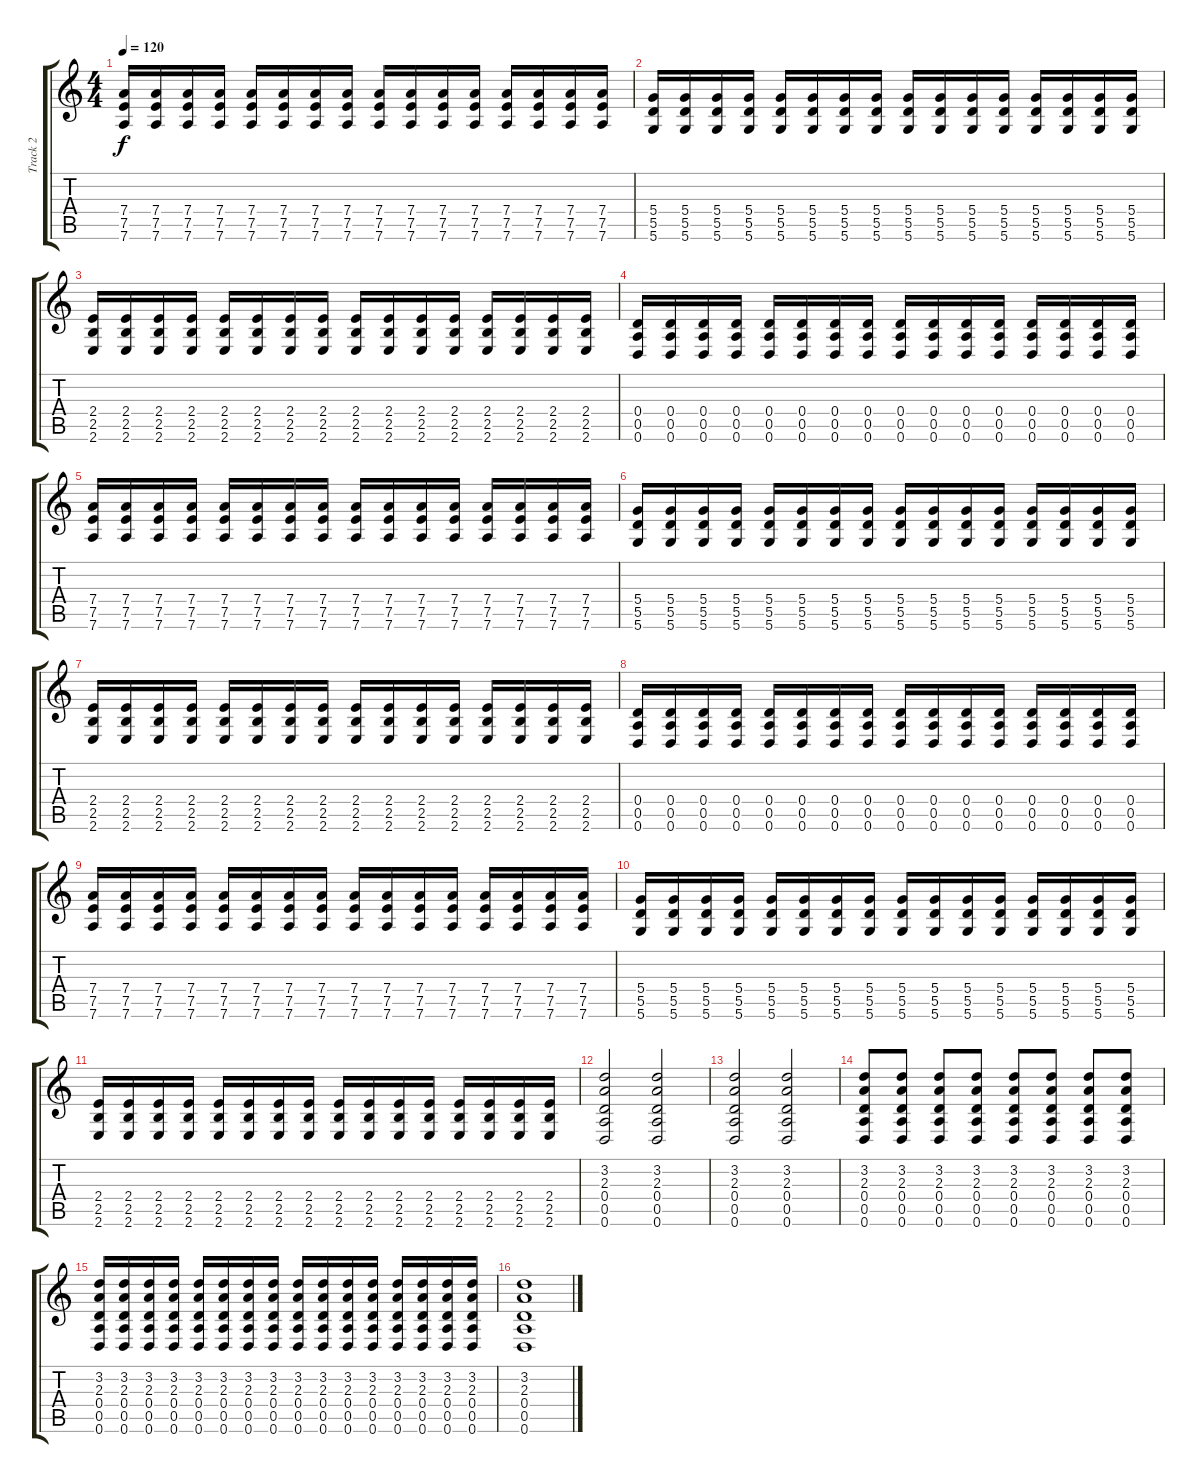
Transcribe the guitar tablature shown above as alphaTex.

\track ("Track 2" "Track 2") {instrument distortionguitar}
\staff {score tabs}
\tuning (E4 B3 G3 D3 A2 D2) {hide}
\ts (4 4)
\tempo 120
\clef g2
\ks c
(7.4 7.5 7.6).16{dy f} (7.4 7.5 7.6).16 (7.4 7.5 7.6).16 (7.4 7.5 7.6).16 (7.4 7.5 7.6).16 (7.4 7.5 7.6).16 (7.4 7.5 7.6).16 (7.4 7.5 7.6).16 (7.4 7.5 7.6).16 (7.4 7.5 7.6).16 (7.4 7.5 7.6).16 (7.4 7.5 7.6).16 (7.4 7.5 7.6).16 (7.4 7.5 7.6).16 (7.4 7.5 7.6).16 (7.4 7.5 7.6).16 |
(5.4 5.5 5.6).16 (5.4 5.5 5.6).16 (5.4 5.5 5.6).16 (5.4 5.5 5.6).16 (5.4 5.5 5.6).16 (5.4 5.5 5.6).16 (5.4 5.5 5.6).16 (5.4 5.5 5.6).16 (5.4 5.5 5.6).16 (5.4 5.5 5.6).16 (5.4 5.5 5.6).16 (5.4 5.5 5.6).16 (5.4 5.5 5.6).16 (5.4 5.5 5.6).16 (5.4 5.5 5.6).16 (5.4 5.5 5.6).16 |
(2.4 2.5 2.6).16 (2.4 2.5 2.6).16 (2.4 2.5 2.6).16 (2.4 2.5 2.6).16 (2.4 2.5 2.6).16 (2.4 2.5 2.6).16 (2.4 2.5 2.6).16 (2.4 2.5 2.6).16 (2.4 2.5 2.6).16 (2.4 2.5 2.6).16 (2.4 2.5 2.6).16 (2.4 2.5 2.6).16 (2.4 2.5 2.6).16 (2.4 2.5 2.6).16 (2.4 2.5 2.6).16 (2.4 2.5 2.6).16 |
(0.4 0.5 0.6).16 (0.4 0.5 0.6).16 (0.4 0.5 0.6).16 (0.4 0.5 0.6).16 (0.4 0.5 0.6).16 (0.4 0.5 0.6).16 (0.4 0.5 0.6).16 (0.4 0.5 0.6).16 (0.4 0.5 0.6).16 (0.4 0.5 0.6).16 (0.4 0.5 0.6).16 (0.4 0.5 0.6).16 (0.4 0.5 0.6).16 (0.4 0.5 0.6).16 (0.4 0.5 0.6).16 (0.4 0.5 0.6).16 |
(7.4 7.5 7.6).16 (7.4 7.5 7.6).16 (7.4 7.5 7.6).16 (7.4 7.5 7.6).16 (7.4 7.5 7.6).16 (7.4 7.5 7.6).16 (7.4 7.5 7.6).16 (7.4 7.5 7.6).16 (7.4 7.5 7.6).16 (7.4 7.5 7.6).16 (7.4 7.5 7.6).16 (7.4 7.5 7.6).16 (7.4 7.5 7.6).16 (7.4 7.5 7.6).16 (7.4 7.5 7.6).16 (7.4 7.5 7.6).16 |
(5.4 5.5 5.6).16 (5.4 5.5 5.6).16 (5.4 5.5 5.6).16 (5.4 5.5 5.6).16 (5.4 5.5 5.6).16 (5.4 5.5 5.6).16 (5.4 5.5 5.6).16 (5.4 5.5 5.6).16 (5.4 5.5 5.6).16 (5.4 5.5 5.6).16 (5.4 5.5 5.6).16 (5.4 5.5 5.6).16 (5.4 5.5 5.6).16 (5.4 5.5 5.6).16 (5.4 5.5 5.6).16 (5.4 5.5 5.6).16 |
(2.4 2.5 2.6).16 (2.4 2.5 2.6).16 (2.4 2.5 2.6).16 (2.4 2.5 2.6).16 (2.4 2.5 2.6).16 (2.4 2.5 2.6).16 (2.4 2.5 2.6).16 (2.4 2.5 2.6).16 (2.4 2.5 2.6).16 (2.4 2.5 2.6).16 (2.4 2.5 2.6).16 (2.4 2.5 2.6).16 (2.4 2.5 2.6).16 (2.4 2.5 2.6).16 (2.4 2.5 2.6).16 (2.4 2.5 2.6).16 |
(0.4 0.5 0.6).16 (0.4 0.5 0.6).16 (0.4 0.5 0.6).16 (0.4 0.5 0.6).16 (0.4 0.5 0.6).16 (0.4 0.5 0.6).16 (0.4 0.5 0.6).16 (0.4 0.5 0.6).16 (0.4 0.5 0.6).16 (0.4 0.5 0.6).16 (0.4 0.5 0.6).16 (0.4 0.5 0.6).16 (0.4 0.5 0.6).16 (0.4 0.5 0.6).16 (0.4 0.5 0.6).16 (0.4 0.5 0.6).16 |
(7.4 7.5 7.6).16 (7.4 7.5 7.6).16 (7.4 7.5 7.6).16 (7.4 7.5 7.6).16 (7.4 7.5 7.6).16 (7.4 7.5 7.6).16 (7.4 7.5 7.6).16 (7.4 7.5 7.6).16 (7.4 7.5 7.6).16 (7.4 7.5 7.6).16 (7.4 7.5 7.6).16 (7.4 7.5 7.6).16 (7.4 7.5 7.6).16 (7.4 7.5 7.6).16 (7.4 7.5 7.6).16 (7.4 7.5 7.6).16 |
(5.4 5.5 5.6).16 (5.4 5.5 5.6).16 (5.4 5.5 5.6).16 (5.4 5.5 5.6).16 (5.4 5.5 5.6).16 (5.4 5.5 5.6).16 (5.4 5.5 5.6).16 (5.4 5.5 5.6).16 (5.4 5.5 5.6).16 (5.4 5.5 5.6).16 (5.4 5.5 5.6).16 (5.4 5.5 5.6).16 (5.4 5.5 5.6).16 (5.4 5.5 5.6).16 (5.4 5.5 5.6).16 (5.4 5.5 5.6).16 |
(2.4 2.5 2.6).16 (2.4 2.5 2.6).16 (2.4 2.5 2.6).16 (2.4 2.5 2.6).16 (2.4 2.5 2.6).16 (2.4 2.5 2.6).16 (2.4 2.5 2.6).16 (2.4 2.5 2.6).16 (2.4 2.5 2.6).16 (2.4 2.5 2.6).16 (2.4 2.5 2.6).16 (2.4 2.5 2.6).16 (2.4 2.5 2.6).16 (2.4 2.5 2.6).16 (2.4 2.5 2.6).16 (2.4 2.5 2.6).16 |
(3.2 2.3 0.4 0.5 0.6).2 (3.2 2.3 0.4 0.5 0.6).2 |
(3.2 2.3 0.4 0.5 0.6).2 (3.2 2.3 0.4 0.5 0.6).2 |
(3.2 2.3 0.4 0.5 0.6).8 (3.2 2.3 0.4 0.5 0.6).8 (3.2 2.3 0.4 0.5 0.6).8 (3.2 2.3 0.4 0.5 0.6).8 (3.2 2.3 0.4 0.5 0.6).8 (3.2 2.3 0.4 0.5 0.6).8 (3.2 2.3 0.4 0.5 0.6).8 (3.2 2.3 0.4 0.5 0.6).8 |
(3.2 2.3 0.4 0.5 0.6).16 (3.2 2.3 0.4 0.5 0.6).16 (3.2 2.3 0.4 0.5 0.6).16 (3.2 2.3 0.4 0.5 0.6).16 (3.2 2.3 0.4 0.5 0.6).16 (3.2 2.3 0.4 0.5 0.6).16 (3.2 2.3 0.4 0.5 0.6).16 (3.2 2.3 0.4 0.5 0.6).16 (3.2 2.3 0.4 0.5 0.6).16 (3.2 2.3 0.4 0.5 0.6).16 (3.2 2.3 0.4 0.5 0.6).16 (3.2 2.3 0.4 0.5 0.6).16 (3.2 2.3 0.4 0.5 0.6).16 (3.2 2.3 0.4 0.5 0.6).16 (3.2 2.3 0.4 0.5 0.6).16 (3.2 2.3 0.4 0.5 0.6).16 |
(3.2 2.3 0.4 0.5 0.6).1
